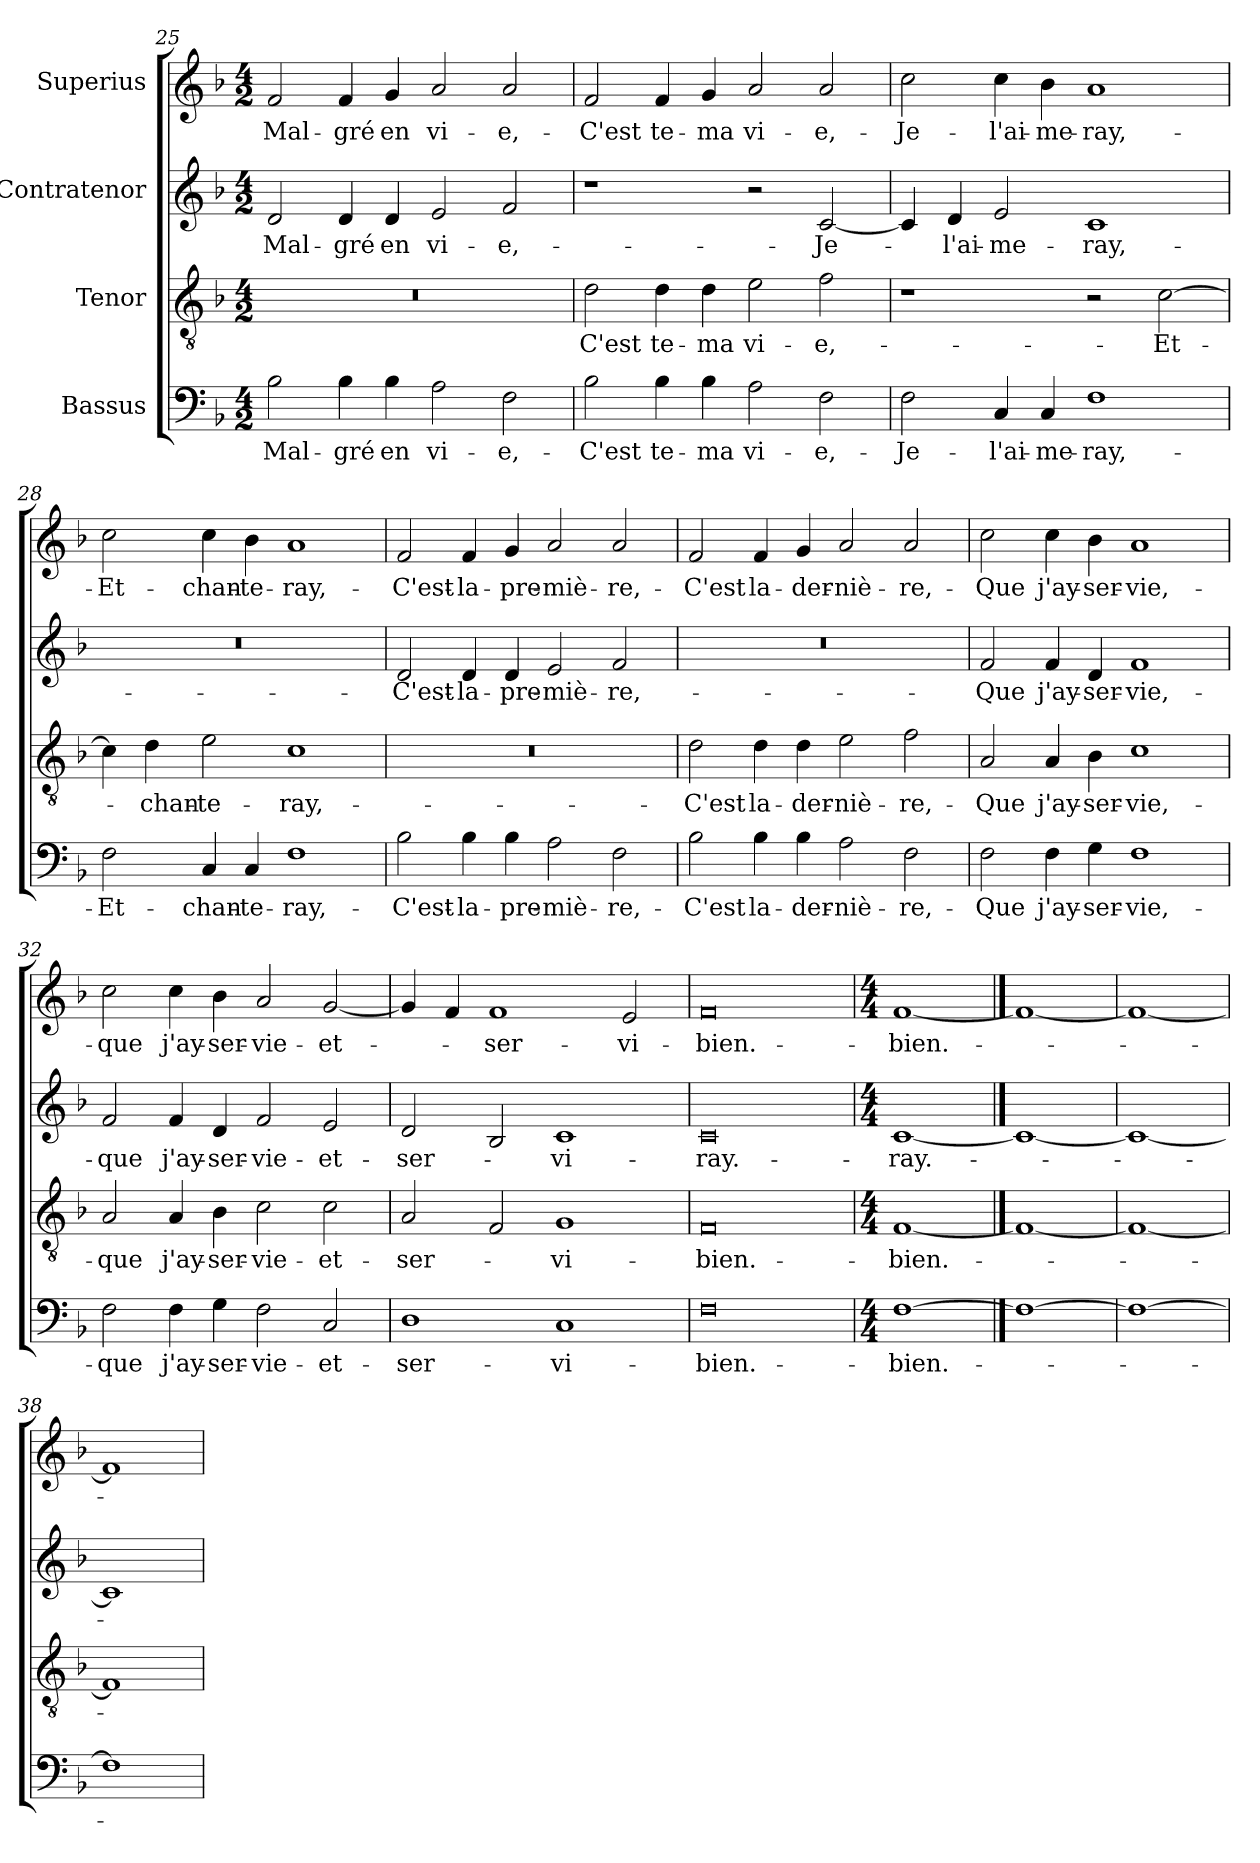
**kern	**text	**kern	**text	**kern	**text	**kern	**text
*part4	*part4	*part3	*part3	*part2	*part2	*part1	*part1
*staff4	*staff4	*staff3	*staff3	*staff2	*staff2	*staff1	*staff1
*I"Bassus	*	*I"Tenor	*	*I"Contratenor	*	*I"Superius	*
*clefF4	*	*clefGv2	*	*clefG2	*	*clefG2	*
*k[b-]	*	*k[b-]	*	*k[b-]	*	*k[b-]	*
*M4/2	*	*M4/2	*	*M4/2	*	*M4/2	*
=25	=25	=25	=25	=25	=25	=25	=25
2B-\	Mal-	0r	.	2d/	Mal-	2f/	Mal-
4B-\	-gré	.	.	4d/	-gré	4f/	-gré
4B-\	-en	.	.	4d/	-en	4g/	-en
2A\	-vi-	.	.	2e/	-vi-	2a/	-vi-
2F\	e,-	.	.	2f/	e,-	2a/	e,-
=26	=26	=26	=26	=26	=26	=26	=26
2B-\	-C'est	2d\	-C'est	1r	.	2f/	-C'est
4B-\	te-	4d\	te-	.	.	4f/	te-
4B-\	-ma	4d\	-ma	.	.	4g/	-ma
2A\	-vi-	2e\	-vi-	2r	.	2a/	-vi-
2F\	e,-	2f\	e,-	[2c/	Je-	2a/	e,-
=27	=27	=27	=27	=27	=27	=27	=27
2F\	Je-	1r	.	4c/]	.	2cc\	Je-
.	.	.	.	4d/	l'ai-	.	.
4C/	l'ai-	.	.	2e/	me-	4cc\	l'ai-
4C/	me-	.	.	.	.	4b-\	me-
1F\	ray,-	2r	.	1c/	ray,-	1a/	ray,-
.	.	[2c\	Et-	.	.	.	.
=28	=28	=28	=28	=28	=28	=28	=28
2F\	Et-	4c\]	.	0r	.	2cc\	Et-
.	.	4d\	chan-	.	.	.	.
4C/	chan-	2e\	te-	.	.	4cc\	chan-
4C/	te-	.	.	.	.	4b-\	te-
1F\	ray,-	1c\	ray,-	.	.	1a/	ray,-
=29	=29	=29	=29	=29	=29	=29	=29
2B-\	C'est-	0r	.	2d/	C'est-	2f/	C'est-
4B-\	la-	.	.	4d/	la-	4f/	la-
4B-\	-pre-	.	.	4d/	-pre-	4g/	-pre-
2A\	-miè-	.	.	2e/	-miè-	2a/	-miè-
2F\	re,-	.	.	2f/	re,-	2a/	re,-
=30	=30	=30	=30	=30	=30	=30	=30
2B-\	-C'est	2d\	-C'est	0r	.	2f/	-C'est
4B-\	la-	4d\	la-	.	.	4f/	la-
4B-\	-der-	4d\	-der-	.	.	4g/	-der-
2A\	-niè-	2e\	-niè-	.	.	2a/	-niè-
2F\	re,-	2f\	re,-	.	.	2a/	re,-
=31	=31	=31	=31	=31	=31	=31	=31
2F\	-Que	2A/	-Que	2f/	-Que	2cc\	-Que
4F\	j'ay-	4A/	j'ay-	4f/	j'ay-	4cc\	j'ay-
4G\	-ser-	4B-\	-ser-	4d/	-ser-	4b-\	-ser-
1F\	vie,-	1c\	vie,-	1f/	vie,-	1a/	vie,-
=32	=32	=32	=32	=32	=32	=32	=32
2F\	-que	2A/	-que	2f/	-que	2cc\	-que
4F\	j'ay-	4A/	j'ay-	4f/	j'ay-	4cc\	j'ay-
4G\	-ser-	4B-\	ser-	4d/	-ser-	4b-\	-ser-
2F\	vie-	2c\	vie-	2f/	vie-	2a/	vie-
2C/	et-	2c\	et-	2e/	et-	[2g/	et-
=33	=33	=33	=33	=33	=33	=33	=33
1D\	ser-	2A/	ser-	2d/	ser-	4g/]	.
.	.	.	.	.	.	4f/	.
.	.	2F/	.	2B-/	.	1f/	ser-
1C/	vi-	1G/	vi-	1c/	vi-	.	.
.	.	.	.	.	.	2e/	vi-
=34	=34	=34	=34	=34	=34	=34	=34
0F\	bien.-	0F/	bien.-	0c/	ray.-	0f/	bien.-
=35	=35	=35	=35	=35	=35	=35	=35
*M4/4	*	*M4/4	*	*M4/4	*	*M4/4	*
[1F\	bien.-	[1F/	bien.-	[1c/	ray.-	[1f/	bien.-
==36	==36	==36	==36	==36	==36	==36	==36
1F\_	.	1F/_	.	1c/_	.	1f/_	.
=37	=37	=37	=37	=37	=37	=37	=37
1F\_	.	1F/_	.	1c/_	.	1f/_	.
=38	=38	=38	=38	=38	=38	=38	=38
1F\]	.	1F/]	.	1c/]	.	1f/]	.
=	=	=	=	=	=	=	=
*-	*-	*-	*-	*-	*-	*-	*-
